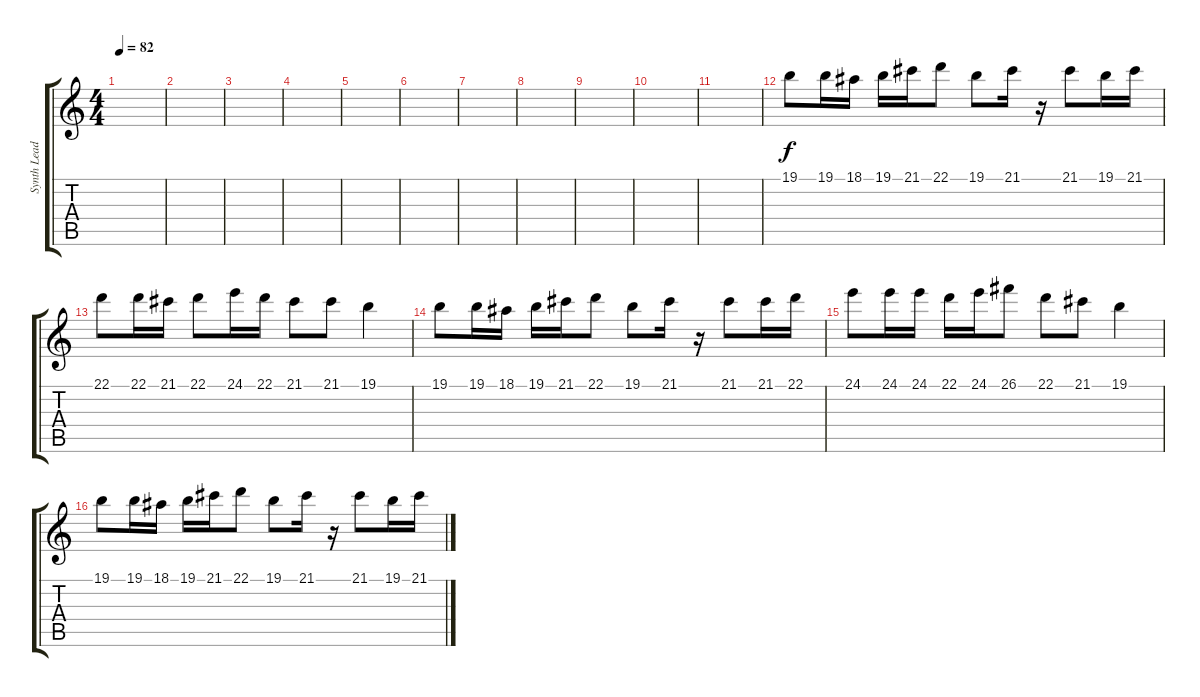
\track ("Synth Lead" "Synth Lead") {instrument orchestralharp}
\staff {score tabs}
\tuning (E4 B3 G3 D3 A2 E2) {hide}
\ts (4 4)
\tempo 82
\clef g2
\ks c
|
|
|
|
|
|
|
|
|
|
|
19.1.8 19.1.16 18.1.16 19.1.16 21.1.16 22.1.8 19.1.8 21.1.16 r.16 21.1.8 19.1.16 21.1.16 |
22.1.8 22.1.16 21.1.16 22.1.8 24.1.16 22.1.16 21.1.8 21.1.8 19.1.4 |
19.1.8 19.1.16 18.1.16 19.1.16 21.1.16 22.1.8 19.1.8 21.1.16 r.16 21.1.8 21.1.16 22.1.16 |
24.1.8 24.1.16 24.1.16 22.1.16 24.1.16 26.1.8 22.1.8 21.1.8 19.1.4 |
19.1.8 19.1.16 18.1.16 19.1.16 21.1.16 22.1.8 19.1.8 21.1.16 r.16 21.1.8 19.1.16 21.1.16
